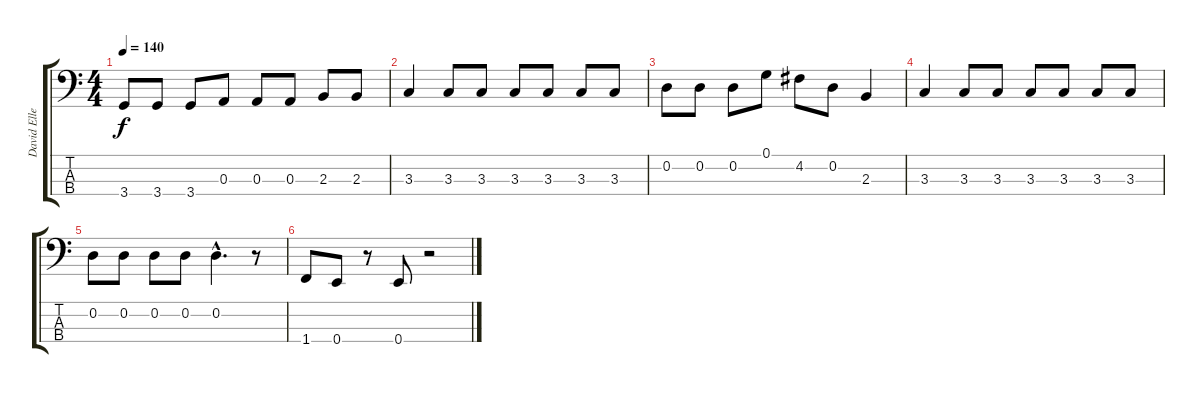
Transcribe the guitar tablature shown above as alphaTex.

\track ("David Ellefson" "David Elle") {instrument acousticguitarnylon}
\staff {score tabs}
\tuning (G2 D2 A1 E1) {hide}
\ts (4 4)
\tempo 140
\clef f4
\ks c
3.4.8{dy f} 3.4.8 3.4.8 0.3.8 0.3.8 0.3.8 2.3.8 2.3.8 |
3.3.4 3.3.8 3.3.8 3.3.8 3.3.8 3.3.8 3.3.8 |
0.2.8 0.2.8 0.2.8 0.1.8 4.2.8 0.2.8 2.3.4 |
3.3.4 3.3.8 3.3.8 3.3.8 3.3.8 3.3.8 3.3.8 |
0.2.8 0.2.8 0.2.8 0.2.8 0.2{hac}.4{d} r.8 |
1.4.8 0.4.8 r.8 0.4.8 r.2
